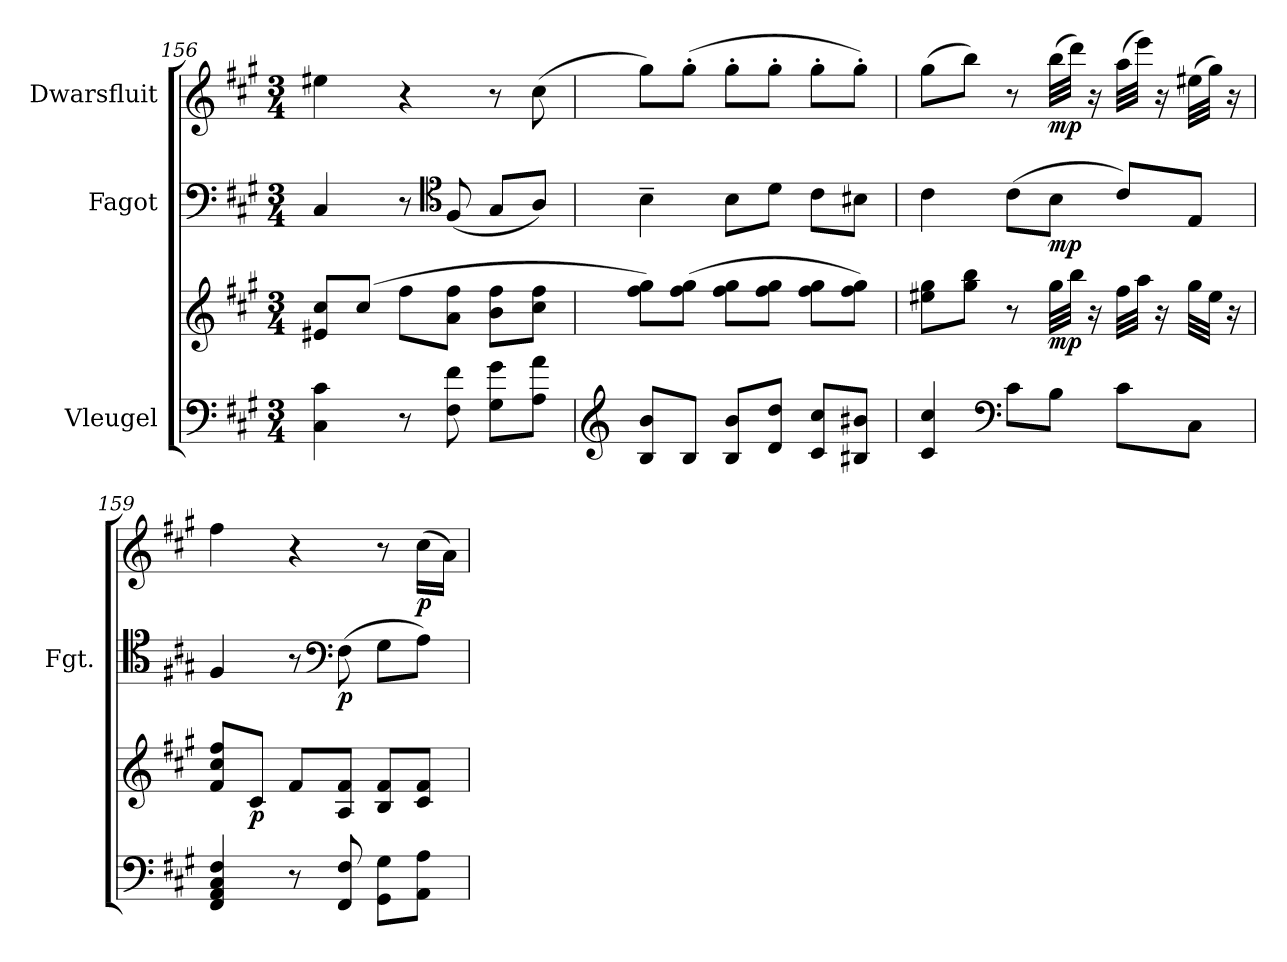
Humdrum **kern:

**kern	**kern	**dynam	**kern	**dynam	**kern	**dynam
*part3	*part3	*part3	*part2	*part2	*part1	*part1
*staff4	*staff3	*staff3/4	*staff2	*staff2	*staff1	*staff1
*I"Vleugel	*	*	*I"Fagot	*	*I"Dwarsfluit	*
*	*	*	*I'Fgt.	*	*	*
*clefF4	*clefG2	*	*clefF4	*	*clefG2	*
*k[f#c#g#]	*k[f#c#g#]	*	*k[f#c#g#]	*	*k[f#c#g#]	*
*M3/4	*M3/4	*	*M3/4	*	*M3/4	*
=156	=156	=156	=156	=156	=156	=156
4C#\ 4c#\	8e#X/ 8cc#/L	.	4C#/	.	4ee#X\	.
.	(8cc#/J	.	.	.	.	.
8r	8ff#\L	.	8r	.	4r	.
*	*	*	*clefC4	*	*	*
8F#\ 8f#\	8a\ 8ff#\J	.	(8F#/	.	.	.
8G#\ 8g#\L	8b\ 8ff#\L	.	8G#/L	.	8r	.
8A\ 8a\J	8cc#\ 8ff#\J	.	8A/J)	.	(8cc#\	.
=157	=157	=157	=157	=157	=157	=157
*clefG2	*	*	*	*	*	*
8B/ 8b/L	8ff#\ 8gg#\L)	.	4B~\	.	8gg#\L)	.
8B/J	(8ff#\ 8gg#\J	.	.	.	(8gg#'\J	.
8B/ 8b/L	8ff#\ 8gg#\L	.	8B\L	.	8gg#'\L	.
8d/ 8dd/J	8ff#\ 8gg#\J	.	8d\J	.	8gg#'\J	.
8c#/ 8cc#/L	8ff#\ 8gg#\L	.	8c#\L	.	8gg#'\L	.
8B#X/ 8b#X/J	8ff#\ 8gg#\J)	.	8B#X\J	.	8gg#'\J)	.
!!LO:LB:g=z
=158	=158	=158	=158	=158	=158	=158
4c#/ 4cc#/	8ee#X\ 8gg#\L	.	4c#\	.	(8gg#\L	.
.	8gg#\ 8bb\J	.	.	.	8bb\J)	.
*clefF4	*	*	*	*	*	*
8c#\L	8r	.	(8c#\L	.	8r	.
!	!	!LO:DY:b	!	!LO:DY:b	!	!LO:DY:b
8B\J	32gg#\LLL	mp	8B\J	mp	(32bb\LLL	mp
.	32bb\JJJ	.	.	.	32ddd\JJJ)	.
.	16r	.	.	.	16r	.
8c#\L	32ff#\LLL	.	8c#/L)	.	(32aa\LLL	.
.	32aa\JJJ	.	.	.	32eee\JJJ)	.
.	16r	.	.	.	16r	.
8C#\J	32gg#\LLL	.	8E/J	.	(32ee#X\LLL	.
.	32ee#\JJJ	.	.	.	32gg#\JJJ)	.
.	16r	.	.	.	16r	.
=159	=159	=159	=159	=159	=159	=159
4FF#/ 4AA/ 4C#/ 4F#/	8f#/ 8cc#/ 8ff#/L	.	4F#/	.	4ff#\	.
!	!	!LO:DY:b	!	!	!	!
.	8c#/J	p	.	.	.	.
8r	8f#/L	.	8r	.	4r	.
*	*	*	*clefF4	*	*	*
!	!	!	!	!LO:DY:b	!	!
8FF#/ 8F#/	8A/ 8f#/J	.	(8F#\	p	.	.
8GG#\ 8G#\L	8B/ 8f#/L	.	8G#\L	.	8r	.
!	!	!	!	!	!	!LO:DY:b
8AA\ 8A\J	8c#/ 8f#/J	.	8A\J)	.	(16cc#\LL	p
.	.	.	.	.	16a\JJ)	.
=	=	=	=	=	=	=
*-	*-	*-	*-	*-	*-	*-
